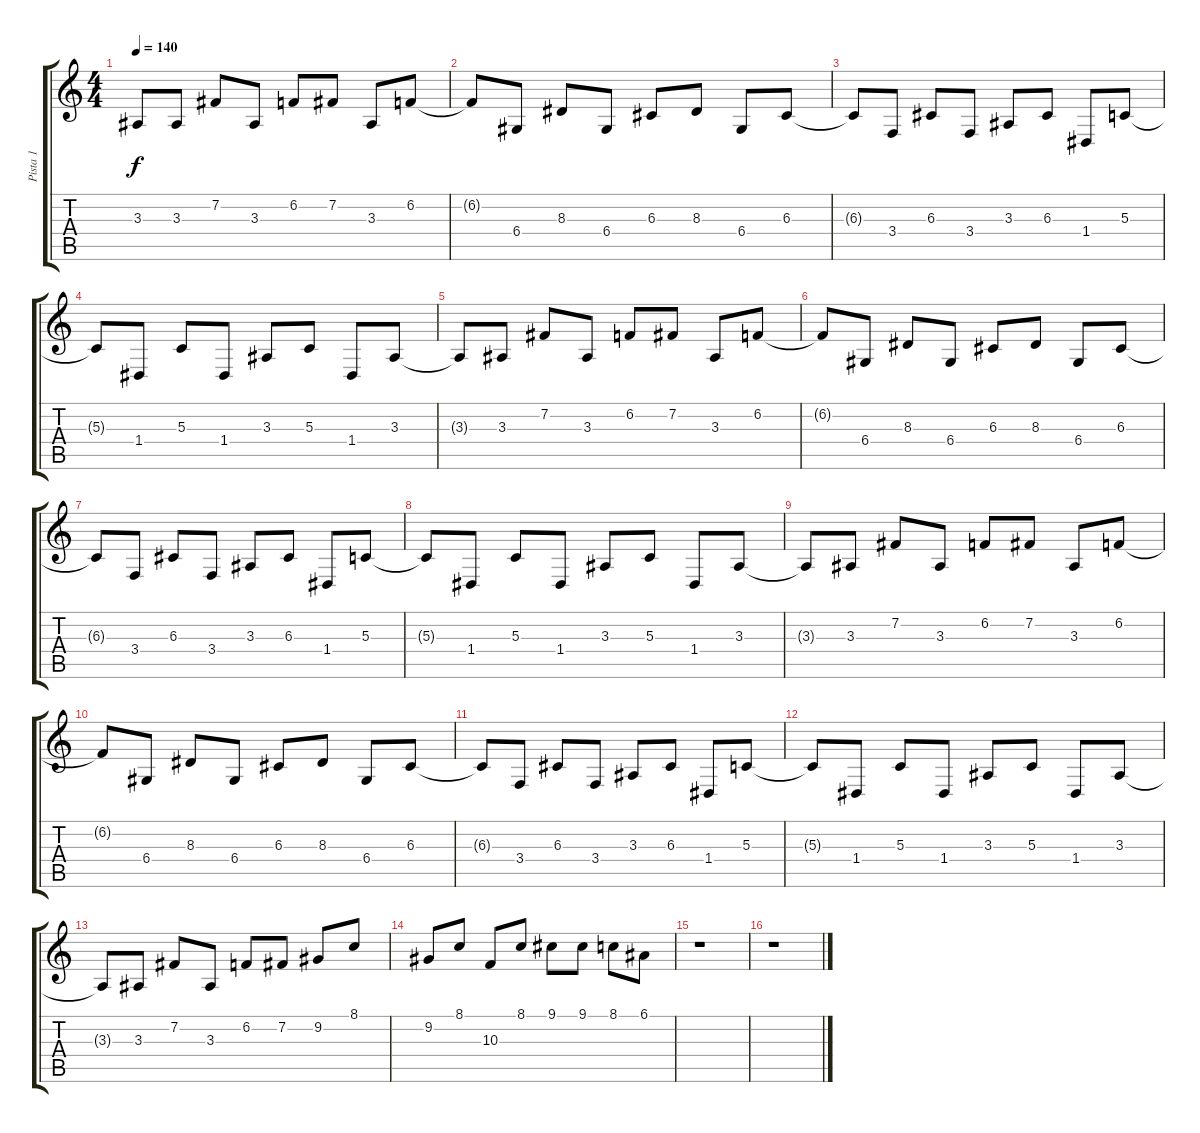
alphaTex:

\track ("Pista 1" "Pista 1") {instrument lead2sawtooth}
\staff {score tabs}
\tuning (E4 B3 G3 D3 A2 E2) {hide}
\ts (4 4)
\tempo 140
\clef g2
\ks c
3.3{t}.8{dy f} 3.3.8 7.2.8 3.3.8 6.2.8 7.2.8 3.3.8 6.2.8 |
6.2{t}.8 6.4.8 8.3.8 6.4.8 6.3.8 8.3.8 6.4.8 6.3.8 |
6.3{t}.8 3.4.8 6.3.8 3.4.8 3.3.8 6.3.8 1.4.8 5.3.8 |
5.3{t}.8 1.4.8 5.3.8 1.4.8 3.3.8 5.3.8 1.4.8 3.3.8 |
3.3{t}.8 3.3.8 7.2.8 3.3.8 6.2.8 7.2.8 3.3.8 6.2.8 |
6.2{t}.8 6.4.8 8.3.8 6.4.8 6.3.8 8.3.8 6.4.8 6.3.8 |
6.3{t}.8 3.4.8 6.3.8 3.4.8 3.3.8 6.3.8 1.4.8 5.3.8 |
5.3{t}.8 1.4.8 5.3.8 1.4.8 3.3.8 5.3.8 1.4.8 3.3.8 |
3.3{t}.8 3.3.8 7.2.8 3.3.8 6.2.8 7.2.8 3.3.8 6.2.8 |
6.2{t}.8 6.4.8 8.3.8 6.4.8 6.3.8 8.3.8 6.4.8 6.3.8 |
6.3{t}.8 3.4.8 6.3.8 3.4.8 3.3.8 6.3.8 1.4.8 5.3.8 |
5.3{t}.8 1.4.8 5.3.8 1.4.8 3.3.8 5.3.8 1.4.8 3.3.8 |
3.3{t}.8 3.3.8 7.2.8 3.3.8 6.2.8 7.2.8 9.2.8 8.1.8 |
9.2.8 8.1.8 10.3.8 8.1.8 9.1.8 9.1.8 8.1.8 6.1.8 |
r.1 |
r.1
